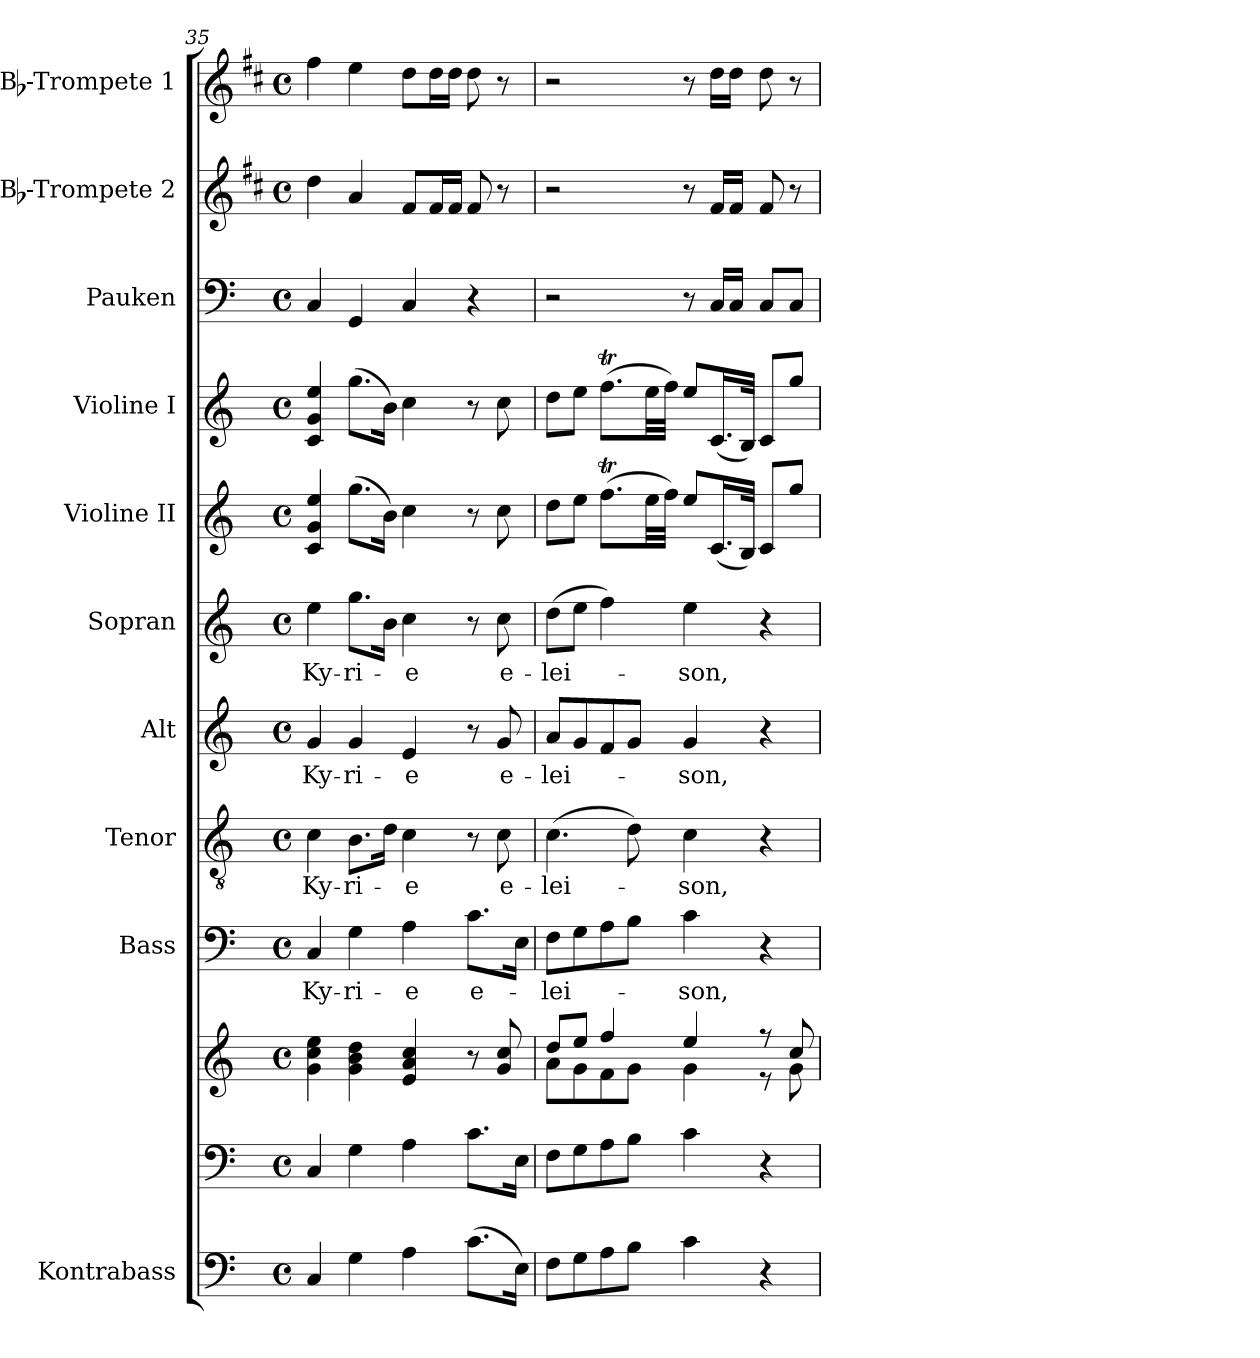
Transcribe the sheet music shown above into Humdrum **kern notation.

**kern	**kern	**kern	**kern	**text	**kern	**text	**kern	**text	**kern	**text	**kern	**kern	**kern	**kern	**kern
*part11	*part10	*part10	*part9	*part9	*part8	*part8	*part7	*part7	*part6	*part6	*part5	*part4	*part3	*part2	*part1
*staff12	*staff11	*staff10	*staff9	*staff9	*staff8	*staff8	*staff7	*staff7	*staff6	*staff6	*staff5	*staff4	*staff3	*staff2	*staff1
*I"Kontrabass	*	*	*I"Bass	*	*I"Tenor	*	*I"Alt	*	*I"Sopran	*	*I"Violine II	*I"Violine I	*I"Pauken	*I"Bb-Trompete 2	*I"Bb-Trompete 1
*I'Kb.	*	*	*I'B.	*	*I'T.	*	*I'A.	*	*I'S.	*	*I'Vl. II	*I'Vl. I	*I'Pk.	*I'Bb Trp. 2	*I'Bb Trp. 1
*clefF4	*clefF4	*clefG2	*clefF4	*	*clefGv2	*	*clefG2	*	*clefG2	*	*clefG2	*clefG2	*clefF4	*clefG2	*clefG2
*ITrd7c12	*	*	*	*	*	*	*	*	*	*	*	*	*	*ITrd1c2	*ITrd1c2
*k[]	*k[]	*k[]	*k[]	*	*k[]	*	*k[]	*	*k[]	*	*k[]	*k[]	*k[]	*k[]	*k[]
*C:	*C:	*C:	*C:	*	*C:	*	*C:	*	*C:	*	*C:	*C:	*C:	*C:	*C:
*M4/4	*M4/4	*M4/4	*M4/4	*	*M4/4	*	*M4/4	*	*M4/4	*	*M4/4	*M4/4	*M4/4	*M4/4	*M4/4
*met(c)	*met(c)	*met(c)	*met(c)	*	*met(c)	*	*met(c)	*	*met(c)	*	*met(c)	*met(c)	*met(c)	*met(c)	*met(c)
=35	=35	=35	=35	=35	=35	=35	=35	=35	=35	=35	=35	=35	=35	=35	=35
!	!	!	!	!LO:LY:b	!	!LO:LY:b	!	!LO:LY:b	!	!LO:LY:b	!	!	!	!	!
4CC/	4C/	4g\ 4cc\ 4ee\	4C/	Ky-	4c\	Ky-	4g/	Ky-	4ee\	Ky-	4c/ 4g/ 4ee/	4c/ 4g/ 4ee/	4C/	4cc\	4ee\
!	!	!	!	!LO:LY:b	!	!LO:LY:b	!	!LO:LY:b	!	!LO:LY:b	!	!	!	!	!
4GG\	4G\	4g\ 4b\ 4dd\	4G\	-ri-	8.B\L	-ri-	4g/	-ri-	8.gg\L	-ri-	(>8.gg\L	(>8.gg\L	4GG/	4g/	4dd\
.	.	.	.	.	16d\Jk	.	.	.	16b\Jk	.	16b\Jk)	16b\Jk)	.	.	.
!	!	!	!	!LO:LY:b	!	!LO:LY:b	!	!LO:LY:b	!	!LO:LY:b	!	!	!	!	!
4AA\	4A\	4e/ 4a/ 4cc/	4A\	-e	4c\	-e	4e/	-e	4cc\	-e	4cc\	4cc\	4C/	8e/L	8cc\L
.	.	.	.	.	.	.	.	.	.	.	.	.	.	16e/L	16cc\L
.	.	.	.	.	.	.	.	.	.	.	.	.	.	16e/JJ	16cc\JJ
!	!	!	!	!LO:LY:b	!	!	!	!	!	!	!	!	!	!	!
(>8.C\L	8.c\L	8r	8.c\L	e-	8r	.	8r	.	8r	.	8r	8r	4r	8e/	8cc\
!	!	!	!	!	!	!LO:LY:b	!	!LO:LY:b	!	!LO:LY:b	!	!	!	!	!
.	.	8g/ 8cc/	.	.	8c\	e-	8g/	e-	8cc\	e-	8cc\	8cc\	.	8r	8r
16EE\Jk)	16E\Jk	.	16E\Jk	.	.	.	.	.	.	.	.	.	.	.	.
=36	=36	=36	=36	=36	=36	=36	=36	=36	=36	=36	=36	=36	=36	=36	=36
*	*	*^	*	*	*	*	*	*	*	*	*	*	*	*	*
!	!	!	!	!	!LO:LY:b	!	!LO:LY:b	!	!LO:LY:b	!	!LO:LY:b	!	!	!	!	!
8FF\L	8F\L	8dd/L	8a\L	8F\L	-lei-	(>4.c\	-lei-	8a/L	-lei-	(>8dd\L	-lei-	8dd\L	8dd\L	2r	2r	2r
8GG\	8G\	8ee/J	8g\	8G\	.	.	.	8g/	.	8ee\J	.	8ee\J	8ee\J	.	.	.
8AA\	8A\	4ff/	8f\	8A\	.	.	.	8f/	.	4ff\)	.	(>8.ffT\L	(>8.ffT\L	.	.	.
8BB\J	8B\J	.	8g\J	8B\J	.	8d\)	.	8g/J	.	.	.	.	.	.	.	.
.	.	.	.	.	.	.	.	.	.	.	.	32ee\LL	32ee\LL	.	.	.
.	.	.	.	.	.	.	.	.	.	.	.	32ff\JJJ)	32ff\JJJ)	.	.	.
!	!	!	!	!	!LO:LY:b	!	!LO:LY:b	!	!LO:LY:b	!	!LO:LY:b	!	!	!	!	!
4C\	4c\	4ee/	4g\	4c\	-son,	4c\	-son,	4g/	-son,	4ee\	-son,	8ee/L	8ee/L	8r	8r	8r
.	.	.	.	.	.	.	.	.	.	.	.	(<16.c/L	(<16.c/L	16C/LL	16e/LL	16cc\LL
.	.	.	.	.	.	.	.	.	.	.	.	.	.	16C/JJ	16e/JJ	16cc\JJ
.	.	.	.	.	.	.	.	.	.	.	.	32B/JJk)	32B/JJk)	.	.	.
4r	4r	8r	8r	4r	.	4r	.	4r	.	4r	.	8c/L	8c/L	8C/L	8e/	8cc\
.	.	8cc/	8g\	.	.	.	.	.	.	.	.	8gg/J	8gg/J	8C/J	8r	8r
*	*	*v	*v	*	*	*	*	*	*	*	*	*	*	*	*	*
=	=	=	=	=	=	=	=	=	=	=	=	=	=	=	=
*-	*-	*-	*-	*-	*-	*-	*-	*-	*-	*-	*-	*-	*-	*-	*-
